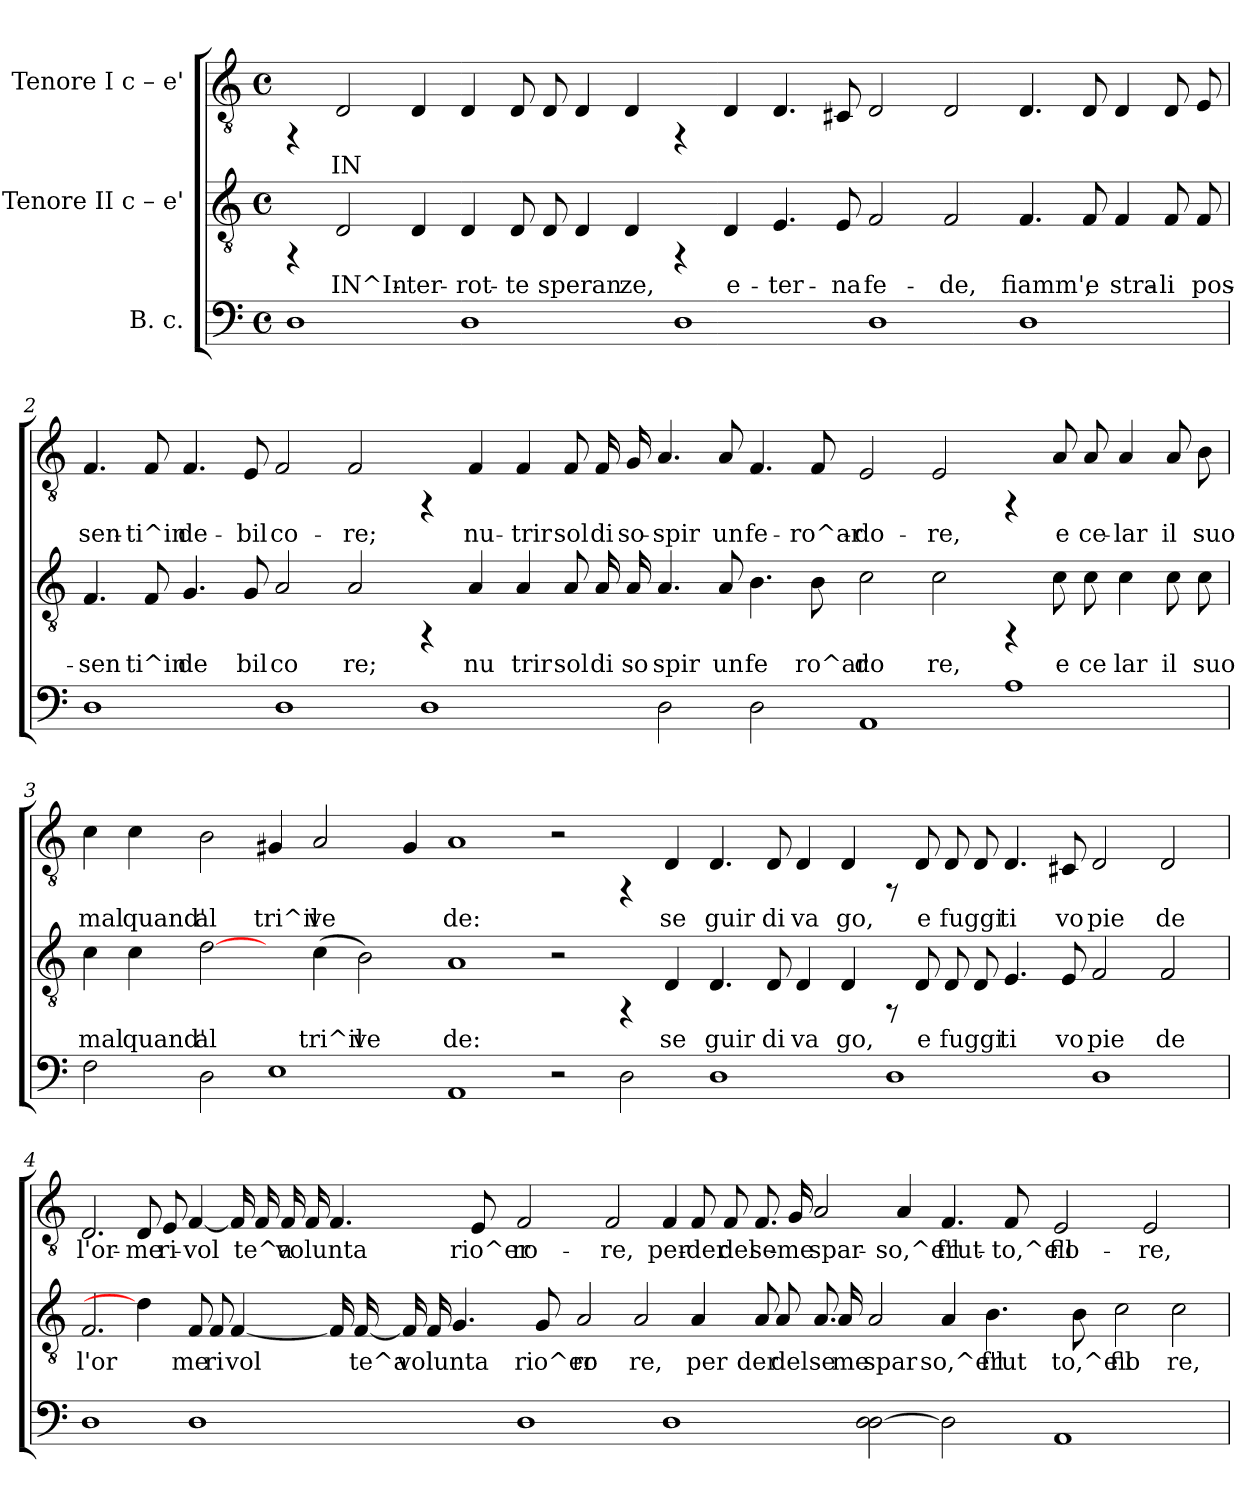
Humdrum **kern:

**kern	**kern	**text	**kern	**text
*part3	*part2	*part2	*part1	*part1
*staff3	*staff2	*staff2	*staff1	*staff1
*I"B. c.	*I"Tenore II  c – e'	*	*I"Tenore I  c – e'	*
!!LO:PB:g=z
*stria5	*stria5	*	*stria5	*
*clefF4	*clefGv2	*	*clefGv2	*
*k[]	*k[]	*	*k[]	*
*C:	*C:	*	*C:	*
*M4/4	*M4/4	*	*M4/4	*
*met(c)	*met(c)	*	*met(c)	*
=1	=1	=1	=1	=1
1D	4rFF	.	4rFF	.
!	!	!LO:LY:b:rj	!	!LO:LY:b:rj
.	2D/	IN^In-	2D/	IN
!	!	!LO:LY:b:rj	!	!LO:LY:b:rj
.	4D/	-ter-	4D/	.
!	!	!LO:LY:b:rj	!	!LO:LY:b:rj
1D	4D/	-rot-	4D/	.
!	!	!LO:LY:b:rj	!	!LO:LY:b:rj
.	8D/	-te	8D/	.
!	!	!LO:LY:b:rj	!	!LO:LY:b:rj
.	8D/	speran-	8D/	.
!	!	!LO:LY:b:rj	!	!LO:LY:b:rj
.	4D/	--	4D/	.
!	!	!LO:LY:b:rj	!	!LO:LY:b:rj
.	4D/	-ze,	4D/	.
1D	4rFF	.	4rFF	.
!	!	!LO:LY:b:rj	!	!LO:LY:b:rj
.	4D/	e-	4D/	.
!	!	!LO:LY:b:rj	!	!LO:LY:b:rj
.	4.E/	-ter-	4.D/	.
!	!	!LO:LY:b:rj	!	!LO:LY:b:rj
.	8E/	-na	8C#X/	.
!	!	!LO:LY:b:rj	!	!LO:LY:b:rj
1D	2F/	fe-	2D/	.
!	!	!LO:LY:b:rj	!	!LO:LY:b:rj
.	2F/	-de,	2D/	.
!	!	!LO:LY:b:rj	!	!LO:LY:b:rj
1D	4.F/	fiamm',	4.D/	.
!	!	!LO:LY:b:rj	!	!LO:LY:b:rj
.	8F/	e	8D/	.
!	!	!LO:LY:b:rj	!	!LO:LY:b:rj
.	4F/	stra-	4D/	.
!	!	!LO:LY:b:rj	!	!LO:LY:b:rj
.	8F/	-li	8D/	.
!	!	!LO:LY:b:rj	!	!LO:LY:b:rj
.	8F/	pos-	8E/	.
!!LO:LB:g=z
=2	=2	=2	=2	=2
!	!	!LO:LY:b:rj	!	!LO:LY:b:rj
1D	4.F/	-sen	4.F/	sen-
!	!	!LO:LY:b:rj	!	!LO:LY:b:rj
.	8F/	ti^in	8F/	-ti^in
!	!	!LO:LY:b:rj	!	!LO:LY:b:rj
.	4.G/	de	4.F/	de-
!	!	!LO:LY:b:rj	!	!LO:LY:b:rj
.	8G/	bil	8E/	-bil
!	!	!LO:LY:b:rj	!	!LO:LY:b:rj
1D	2A/	co	2F/	co-
!	!	!LO:LY:b:rj	!	!LO:LY:b:rj
.	2A/	re;	2F/	-re;
1D	4rFF	.	4rFF	.
!	!	!LO:LY:b:rj	!	!LO:LY:b:rj
.	4A/	nu	4F/	nu-
!	!	!LO:LY:b:rj	!	!LO:LY:b:rj
.	4A/	trir	4F/	-trir
!	!	!LO:LY:b:rj	!	!LO:LY:b:rj
.	8A/	sol	8F/	sol
!	!	!LO:LY:b:rj	!	!LO:LY:b:rj
.	16A/	di	16F/	di
!	!	!LO:LY:b:rj	!	!LO:LY:b:rj
.	16A/	so	16G/	so-
!	!	!LO:LY:b:rj	!	!LO:LY:b:rj
2D\	4.A/	spir	4.A/	-spir
!	!	!LO:LY:b:rj	!	!LO:LY:b:rj
.	8A/	un	8A/	un
!	!	!LO:LY:b:rj	!	!LO:LY:b:rj
2D\	4.B\	fe	4.F/	fe-
!	!	!LO:LY:b:rj	!	!LO:LY:b:rj
.	8B\	ro^ar	8F/	-ro^ar-
!	!	!LO:LY:b:rj	!	!LO:LY:b:rj
1AA	2c\	do	2E/	-do-
!	!	!LO:LY:b:rj	!	!LO:LY:b:rj
.	2c\	re,	2E/	-re,
1A	4rFF	.	4rFF	.
!	!	!LO:LY:b:rj	!	!LO:LY:b:rj
.	8c\	e	8A/	e
!	!	!LO:LY:b:rj	!	!LO:LY:b:rj
.	8c\	ce	8A/	ce-
!	!	!LO:LY:b:rj	!	!LO:LY:b:rj
.	4c\	lar	4A/	-lar
!	!	!LO:LY:b:rj	!	!LO:LY:b:rj
.	8c\	il	8A/	il
!	!	!LO:LY:b:rj	!	!LO:LY:b:rj
.	8c\	suo	8B\	suo
!!LO:LB:g=z
=3	=3	=3	=3	=3
!	!	!LO:LY:b:rj	!	!LO:LY:b:rj
2F\	4c\	mal	4c\	mal
!	!	!LO:LY:b:rj	!	!LO:LY:b:rj
.	4c\	quand'	4c\	quand'
!	!	!LO:LY:b:rj	!	!LO:LY:b:rj
2D\	[2d\	al	2B\	al
!	!	!	!	!LO:LY:b:rj
1E	4ryy	.	4G#X/	tri^il
!	!	!LO:LY:b:rj	!	!LO:LY:b:rj
.	(<4c\	tri^il	2A/	ve
!	!	!LO:LY:b:rj	!	!
.	2B\)	ve	.	.
!	!	!	!	!LO:LY:b:rj
.	.	.	4G#/	.
!	!	!LO:LY:b:rj	!	!LO:LY:b:rj
1AA	1A	de:	1A	de:
2r	2r	.	2r	.
2D\	4rFF	.	4rFF	.
!	!	!LO:LY:b:rj	!	!LO:LY:b:rj
.	4D/	se	4D/	se
!	!	!LO:LY:b:rj	!	!LO:LY:b:rj
1D	4.D/	guir	4.D/	guir
!	!	!LO:LY:b:rj	!	!LO:LY:b:rj
.	8D/	di	8D/	di
!	!	!LO:LY:b:rj	!	!LO:LY:b:rj
.	4D/	va	4D/	va
!	!	!LO:LY:b:rj	!	!LO:LY:b:rj
.	4D/	go,	4D/	go,
1D	8rFF	.	8rFF	.
!	!	!LO:LY:b:rj	!	!LO:LY:b:rj
.	8D/	e	8D/	e
!	!	!LO:LY:b:rj	!	!LO:LY:b:rj
.	8D/	fuggi	8D/	fuggi
!	!	!LO:LY:b:rj	!	!LO:LY:b:rj
.	8D/	.	8D/	.
!	!	!LO:LY:b:rj	!	!LO:LY:b:rj
.	4.E/	ti	4.D/	ti
!	!	!LO:LY:b:rj	!	!LO:LY:b:rj
.	8E/	vo	8C#X/	vo
!	!	!LO:LY:b:rj	!	!LO:LY:b:rj
1D	2F/	pie	2D/	pie
!	!	!LO:LY:b:rj	!	!LO:LY:b:rj
.	2F/	de	2D/	de
!!LO:LB:g=z
=4	=4	=4	=4	=4
!	!	!LO:LY:b:rj	!	!LO:LY:b:rj
1D	2.F/	l'or	2.D/	l'or-
!	!	!	!	!LO:LY:b:rj
.	4d\]	.	8D/	-me
!	!	!	!	!LO:LY:b:rj
.	.	.	8E/	ri-
!	!	!LO:LY:b:rj	!	!LO:LY:b:rj
1D	8F/	me	[<4F/	-vol-
!	!	!LO:LY:b:rj	!	!
.	8F/	ri	.	.
!	!	!LO:LY:b:rj	!	!LO:LY:b:rj
.	[<4F/	vol	16F/]	--
!	!	!	!	!LO:LY:b:rj
.	.	.	16F/	-te^a
!	!	!	!	!LO:LY:b:rj
.	.	.	16F/	volunta-
!	!	!	!	!LO:LY:b:rj
.	.	.	16F/	--
!	!	!LO:LY:b:rj	!	!LO:LY:b:rj
.	16F/]	.	4.F/	--
!	!	!LO:LY:b:rj	!	!
.	[<16F/	te^a	.	.
!	!	!LO:LY:b:rj	!	!
.	16F/]	volunta	.	.
!	!	!LO:LY:b:rj	!	!
.	16F/	.	.	.
!	!	!LO:LY:b:rj	!	!
.	4.G/	.	.	.
!	!	!	!	!LO:LY:b:rj
.	.	.	8E/	-rio^er-
!	!	!	!	!LO:LY:b:rj
1D	.	.	2F/	-ro-
!	!	!LO:LY:b:rj	!	!
.	8G/	rio^er	.	.
!	!	!LO:LY:b:rj	!	!
.	2A/	ro	.	.
!	!	!	!	!LO:LY:b:rj
.	.	.	2F/	-re,
!	!	!LO:LY:b:rj	!	!
.	2A/	re,	.	.
!	!	!	!	!LO:LY:b:rj
1D	.	.	4F/	per-
!	!	!LO:LY:b:rj	!	!LO:LY:b:rj
.	4A/	per	8F/	-der
!	!	!	!	!LO:LY:b:rj
.	.	.	8F/	del
!	!	!LO:LY:b:rj	!	!LO:LY:b:rj
.	8A/	der	8.F/	se-
!	!	!LO:LY:b:rj	!	!
.	8A/	del	.	.
!	!	!	!	!LO:LY:b:rj
.	.	.	16G/	-me
!	!	!LO:LY:b:rj	!	!LO:LY:b:rj
.	8.A/	se	2A/	spar-
!	!	!LO:LY:b:rj	!	!
.	16A/	me	.	.
!	!	!LO:LY:b:rj	!	!
2D\ [>2D\	2A/	spar	.	.
!	!	!	!	!LO:LY:b:rj
.	.	.	4A/	-so,^e'l
!	!	!LO:LY:b:rj	!	!LO:LY:b:rj
2D\]	4A/	so,^e'l	4.F/	frut-
!	!	!LO:LY:b:rj	!	!
.	4.B\	frut	.	.
!	!	!	!	!LO:LY:b:rj
.	.	.	8F/	-to,^e'l
!	!	!	!	!LO:LY:b:rj
1AA	.	.	2E/	fio-
!	!	!LO:LY:b:rj	!	!
.	8B\	to,^e'l	.	.
!	!	!LO:LY:b:rj	!	!
.	2c\	fio	.	.
!	!	!	!	!LO:LY:b:rj
.	.	.	2E/	-re,
!	!	!LO:LY:b:rj	!	!
.	2c\	re,	.	.
4ryy	.	.	4ryy	.
=	=	=	=	=
*-	*-	*-	*-	*-
